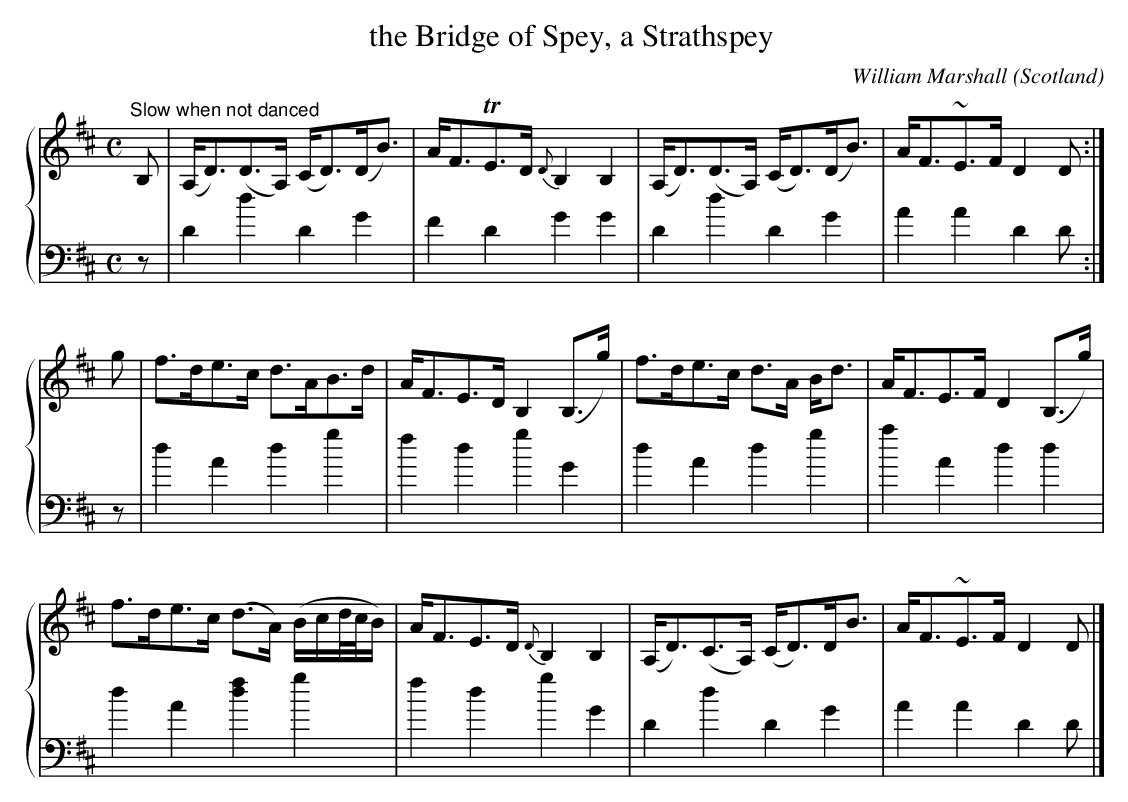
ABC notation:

X:1
T:the Bridge of Spey, a Strathspey
C:William Marshall
L:1/8
M:C
O:Scotland
K:D
%%staves {1 2}
V:1
"^Slow when not danced"
B, | \
(A,<D)(D>A,) (C<D)(D<B) | A<F!trill!E>D {D}B,2 B,2 | \
(A,<D)(D>A,) (C<D)(D<B) | A<F~E>F D2 D :|
g | \
f>de>c d>AB>d | A<FE>D B,2 (B,>g) | \
f>de>c d>A B<d | A<FE>F D2 (B,>g) |
f>de>c (d>A) (B/c/d//c//B/) | A<FE>D {D}B,2 B,2 | \
(A,<D)(C>A,) (C<D)D<B | A<F~E>F D2 D |]
V:2 clef=bass
L:1/4
z/ | DdDG | FDGG | DdDG | AADD/ :| \
z/ | dAdg | fdgG | dAdg |aAdd | dA[df]g | fdgG |DdDG | AADD/ |]
